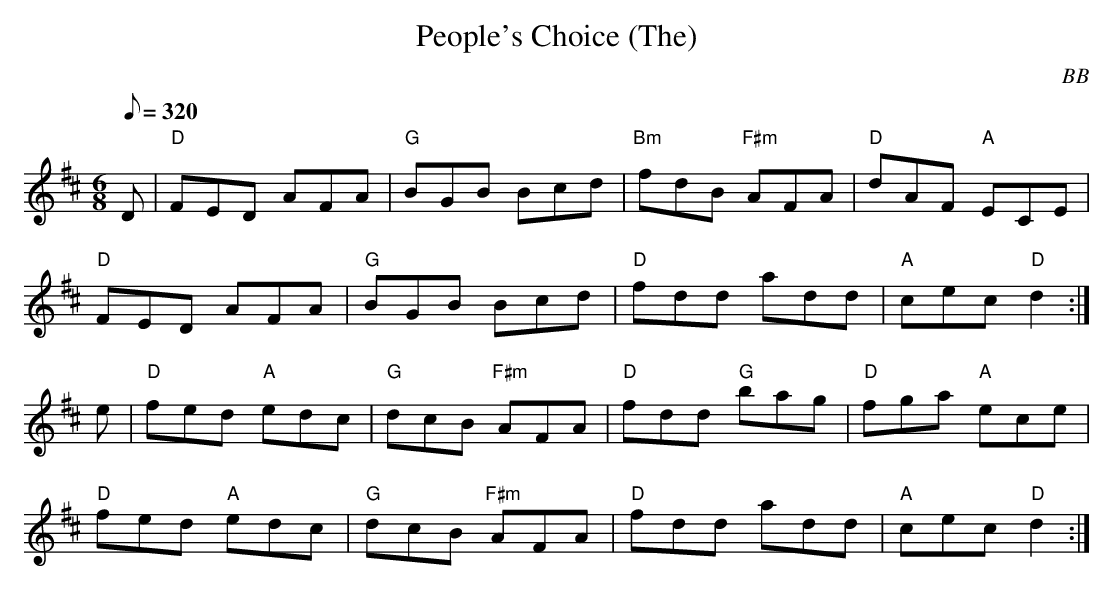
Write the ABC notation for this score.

X:1
T: People's Choice (The)
C: BB
Q: 1/8=320
M: 6/8
L: 1/8
K: D
D | "D"FED AFA | "G"BGB Bcd | "Bm"fdB "F#m"AFA | "D"dAF "A"ECE |
"D"FED AFA | "G"BGB Bcd | "D"fdd add | "A"cec "D"d2 :|
e | "D"fed "A"edc | "G"dcB "F#m"AFA | "D"fdd "G"bag | "D"fga "A"ece |
"D"fed "A"edc |"G"dcB "F#m"AFA|"D"fdd add |"A"cec "D"d2 :|
